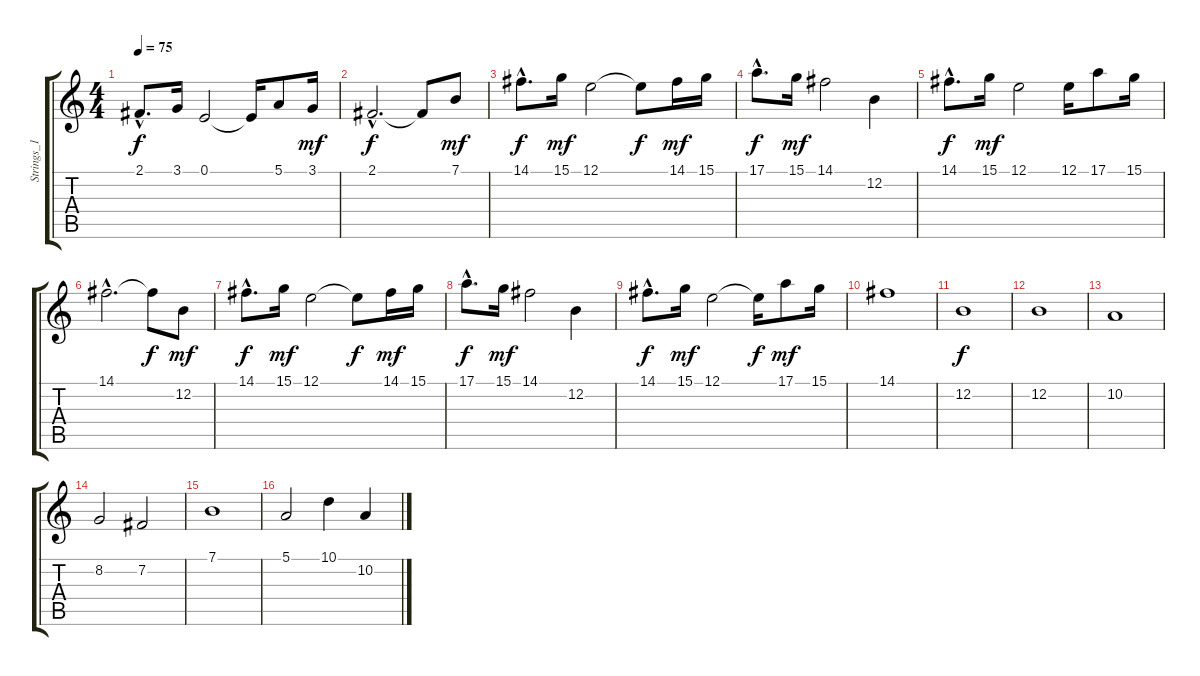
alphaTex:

\track ("Strings_1" "Strings_1") {instrument stringensemble1}
\staff {score tabs}
\tuning (E4 B3 G3 D3 A2 E2) {hide}
\ts (4 4)
\tempo 75
\clef g2
\ks c
2.1{hac}.8{d dy f} 3.1.16 0.1.2 0.1{t}.16 5.1.8 3.1.16{dy mf} |
2.1{hac}.2{d dy f} 2.1{t}.8 7.1.8{dy mf} |
14.1{hac}.8{d dy f} 15.1.16{dy mf} 12.1.2 12.1{t}.8{dy f} 14.1.16{dy mf} 15.1.16 |
17.1{hac}.8{d dy f} 15.1.16{dy mf} 14.1.2 12.2.4 |
14.1{hac}.8{d dy f} 15.1.16{dy mf} 12.1.2 12.1.16 17.1.8 15.1.16 |
14.1{hac}.2{d} 14.1{t}.8{dy f} 12.2.8{dy mf} |
14.1{hac}.8{d dy f} 15.1.16{dy mf} 12.1.2 12.1{t}.8{dy f} 14.1.16{dy mf} 15.1.16 |
17.1{hac}.8{d dy f} 15.1.16{dy mf} 14.1.2 12.2.4 |
14.1{hac}.8{d dy f} 15.1.16{dy mf} 12.1.2 12.1{t}.16{dy f} 17.1.8{dy mf} 15.1.16 |
14.1.1 |
12.2.1{dy f balance 6} |
12.2.1 |
10.2.1 |
8.2.2 7.2.2 |
7.1.1 |
5.1.2 10.1.4 10.2.4
